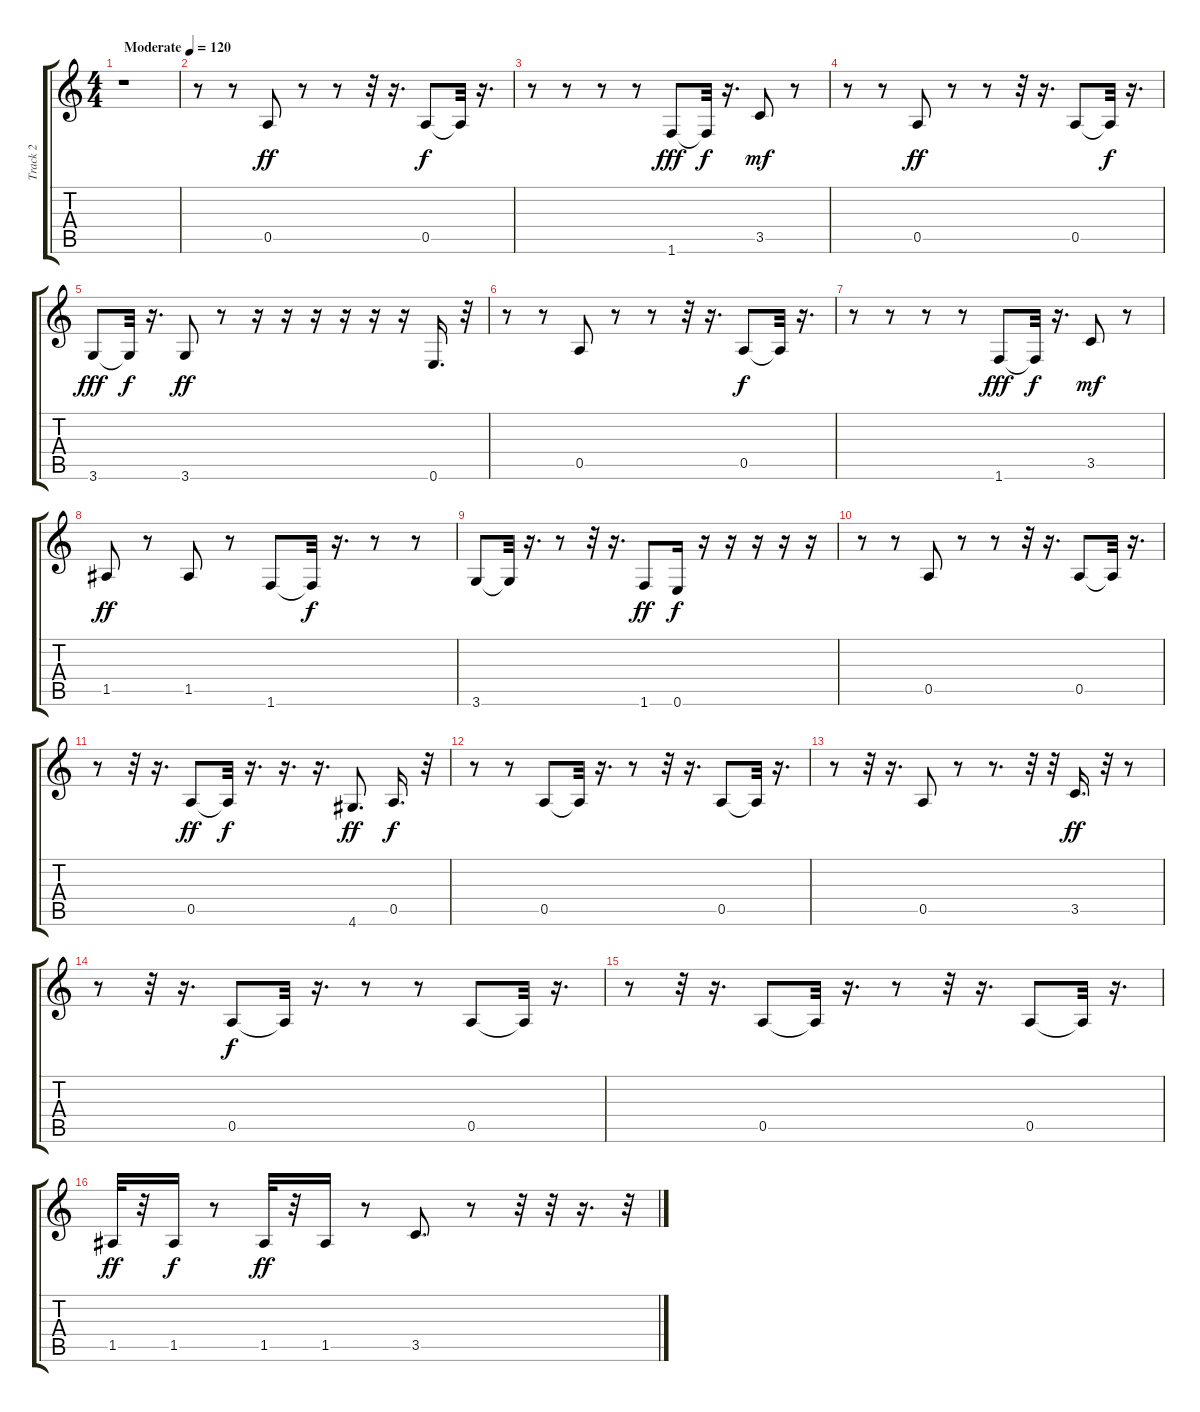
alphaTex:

\track ("Track 2" "Track 2") {instrument synthbass2}
\staff {score tabs}
\tuning (E4 B3 G3 D3 A2 E2) {hide}
\ts (4 4)
\tempo (120 "Moderate")
\clef g2
\ks c
r.1{dy ff instrument synthbass2} |
r.8{volume 12 instrument synthbass2} r.8 0.5.8 r.8 r.8 r.32 r.16{d} 0.5.8{dy f} 0.5{t}.32 r.16{d} |
r.8 r.8 r.8 r.8 1.6.8{dy fff} 1.6{t}.32{dy f} r.16{d} 3.5.8{dy mf} r.8 |
r.8 r.8 0.5.8{dy ff} r.8 r.8 r.32 r.16{d} 0.5.8 0.5{t}.32{dy f} r.16{d} |
3.6.8{dy fff} 3.6{t}.32{dy f} r.16{d} 3.6.8{dy ff} r.8 r.16 r.16 r.16 r.16 r.16 r.16 0.6.16{d} r.32 |
r.8 r.8 0.5.8 r.8 r.8 r.32 r.16{d} 0.5.8{dy f} 0.5{t}.32 r.16{d} |
r.8 r.8 r.8 r.8 1.6.8{dy fff} 1.6{t}.32{dy f} r.16{d} 3.5.8{dy mf} r.8 |
1.5.8{dy ff} r.8 1.5.8 r.8 1.6.8 1.6{t}.32{dy f} r.16{d} r.8 r.8 |
3.6.8 3.6{t}.32 r.16{d} r.8 r.32 r.16{d} 1.6.8{dy ff} 0.6.16{dy f} r.16 r.16 r.16 r.16 r.16 |
r.8 r.8 0.5.8 r.8 r.8 r.32 r.16{d} 0.5.8 0.5{t}.32 r.16{d} |
r.8 r.32 r.16{d} 0.5.8{dy ff} 0.5{t}.32{dy f} r.16{d} r.16{d} r.16{d} 4.6.8{d dy ff} 0.5.16{d dy f} r.32 |
r.8 r.8 0.5.8 0.5{t}.32 r.16{d} r.8 r.32 r.16{d} 0.5.8 0.5{t}.32 r.16{d} |
r.8 r.32 r.16{d} 0.5.8 r.8 r.8{d} r.32 r.32 3.5.16{d dy ff} r.32 r.8 |
r.8 r.32 r.16{d} 0.5.8{dy f} 0.5{t}.32 r.16{d} r.8 r.8 0.5.8 0.5{t}.32 r.16{d} |
r.8 r.32 r.16{d} 0.5.8 0.5{t}.32 r.16{d} r.8 r.32 r.16{d} 0.5.8 0.5{t}.32 r.16{d} |
1.5.32{dy ff} r.32 1.5.16{dy f} r.8 1.5.32{dy ff} r.32 1.5.16 r.8 3.5.8{d} r.8 r.32 r.32 r.16{d} r.32
